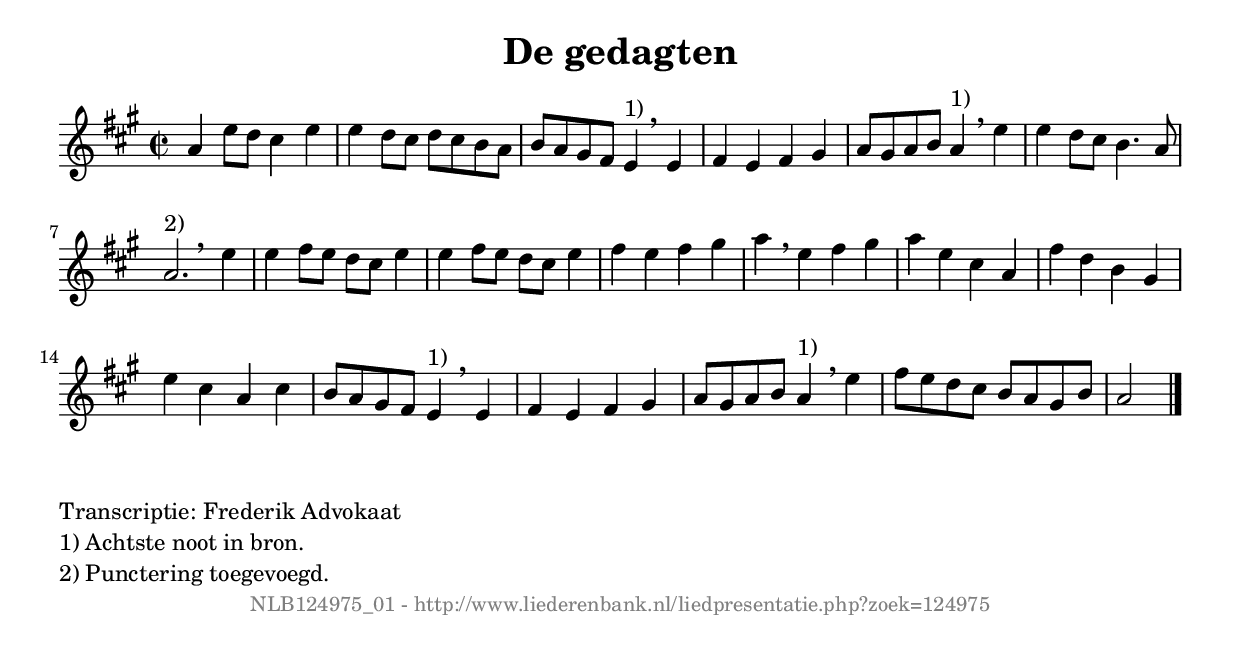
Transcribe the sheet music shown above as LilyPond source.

%
% produced by wce2krn 1.64 (7 June 2014)
%
\version"2.16"
#(append! paper-alist '(("long" . (cons (* 210 mm) (* 2000 mm)))))
#(set-default-paper-size "long")
sb = {\breathe}
mBreak = {\breathe }
bBreak = {\breathe }
x = {\once\override NoteHead #'style = #'cross }
gl=\glissando
itime={\override Staff.TimeSignature #'stencil = ##f }
ficta = {\once\set suggestAccidentals = ##t}
fine = {\once\override Score.RehearsalMark #'self-alignment-X = #1 \mark \markup {\italic{Fine}}}
dc = {\once\override Score.RehearsalMark #'self-alignment-X = #1 \mark \markup {\italic{D.C.}}}
dcf = {\once\override Score.RehearsalMark #'self-alignment-X = #1 \mark \markup {\italic{D.C. al Fine}}}
dcc = {\once\override Score.RehearsalMark #'self-alignment-X = #1 \mark \markup {\italic{D.C. al Coda}}}
ds = {\once\override Score.RehearsalMark #'self-alignment-X = #1 \mark \markup {\italic{D.S.}}}
dsf = {\once\override Score.RehearsalMark #'self-alignment-X = #1 \mark \markup {\italic{D.S. al Fine}}}
dsc = {\once\override Score.RehearsalMark #'self-alignment-X = #1 \mark \markup {\italic{D.S. al Coda}}}
pv = {\set Score.repeatCommands = #'((volta "1"))}
sv = {\set Score.repeatCommands = #'((volta "2"))}
tv = {\set Score.repeatCommands = #'((volta "3"))}
qv = {\set Score.repeatCommands = #'((volta "4"))}
xv = {\set Score.repeatCommands = #'((volta #f))}
\header{ tagline = ""
title = "De gedagten"
}
\score {{
\key a \major
\relative g'
{
\set melismaBusyProperties = #'()
\time 2/2
\tempo 4=120
\override Score.MetronomeMark #'transparent = ##t
\override Score.RehearsalMark #'break-visibility = #(vector #t #t #f)
a4 e'8 d cis4 e e d8 cis d cis b a b a gis fis e4^"1)" \mBreak
e4 | fis e fis gis a8 gis a b a4^"1)" \sb e' | e d8 cis b4. a8 a2.^"2)" \bar ":|" \bBreak
e'4 | e fis8 e d cis e4 e fis8 e d cis e4 fis e fis gis a \mBreak
e4 fis gis a e cis a fis' d b gis e' cis a cis b8 a gis fis e4^"1)" \mBreak
e4 | fis e fis gis a8 gis a b a4^"1)" \sb e' | fis8 e d cis b a gis b a2 \bar "|."
 }}
 \midi { }
 \layout {
            indent = 0.0\cm
}
}
\markup { \wordwrap-string #" 
Transcriptie: Frederik Advokaat

1) Achtste noot in bron.

2) Punctering toegevoegd.
"}
\markup { \vspace #0 } \markup { \with-color #grey \fill-line { \center-column { \smaller "NLB124975_01 - http://www.liederenbank.nl/liedpresentatie.php?zoek=124975" } } }
